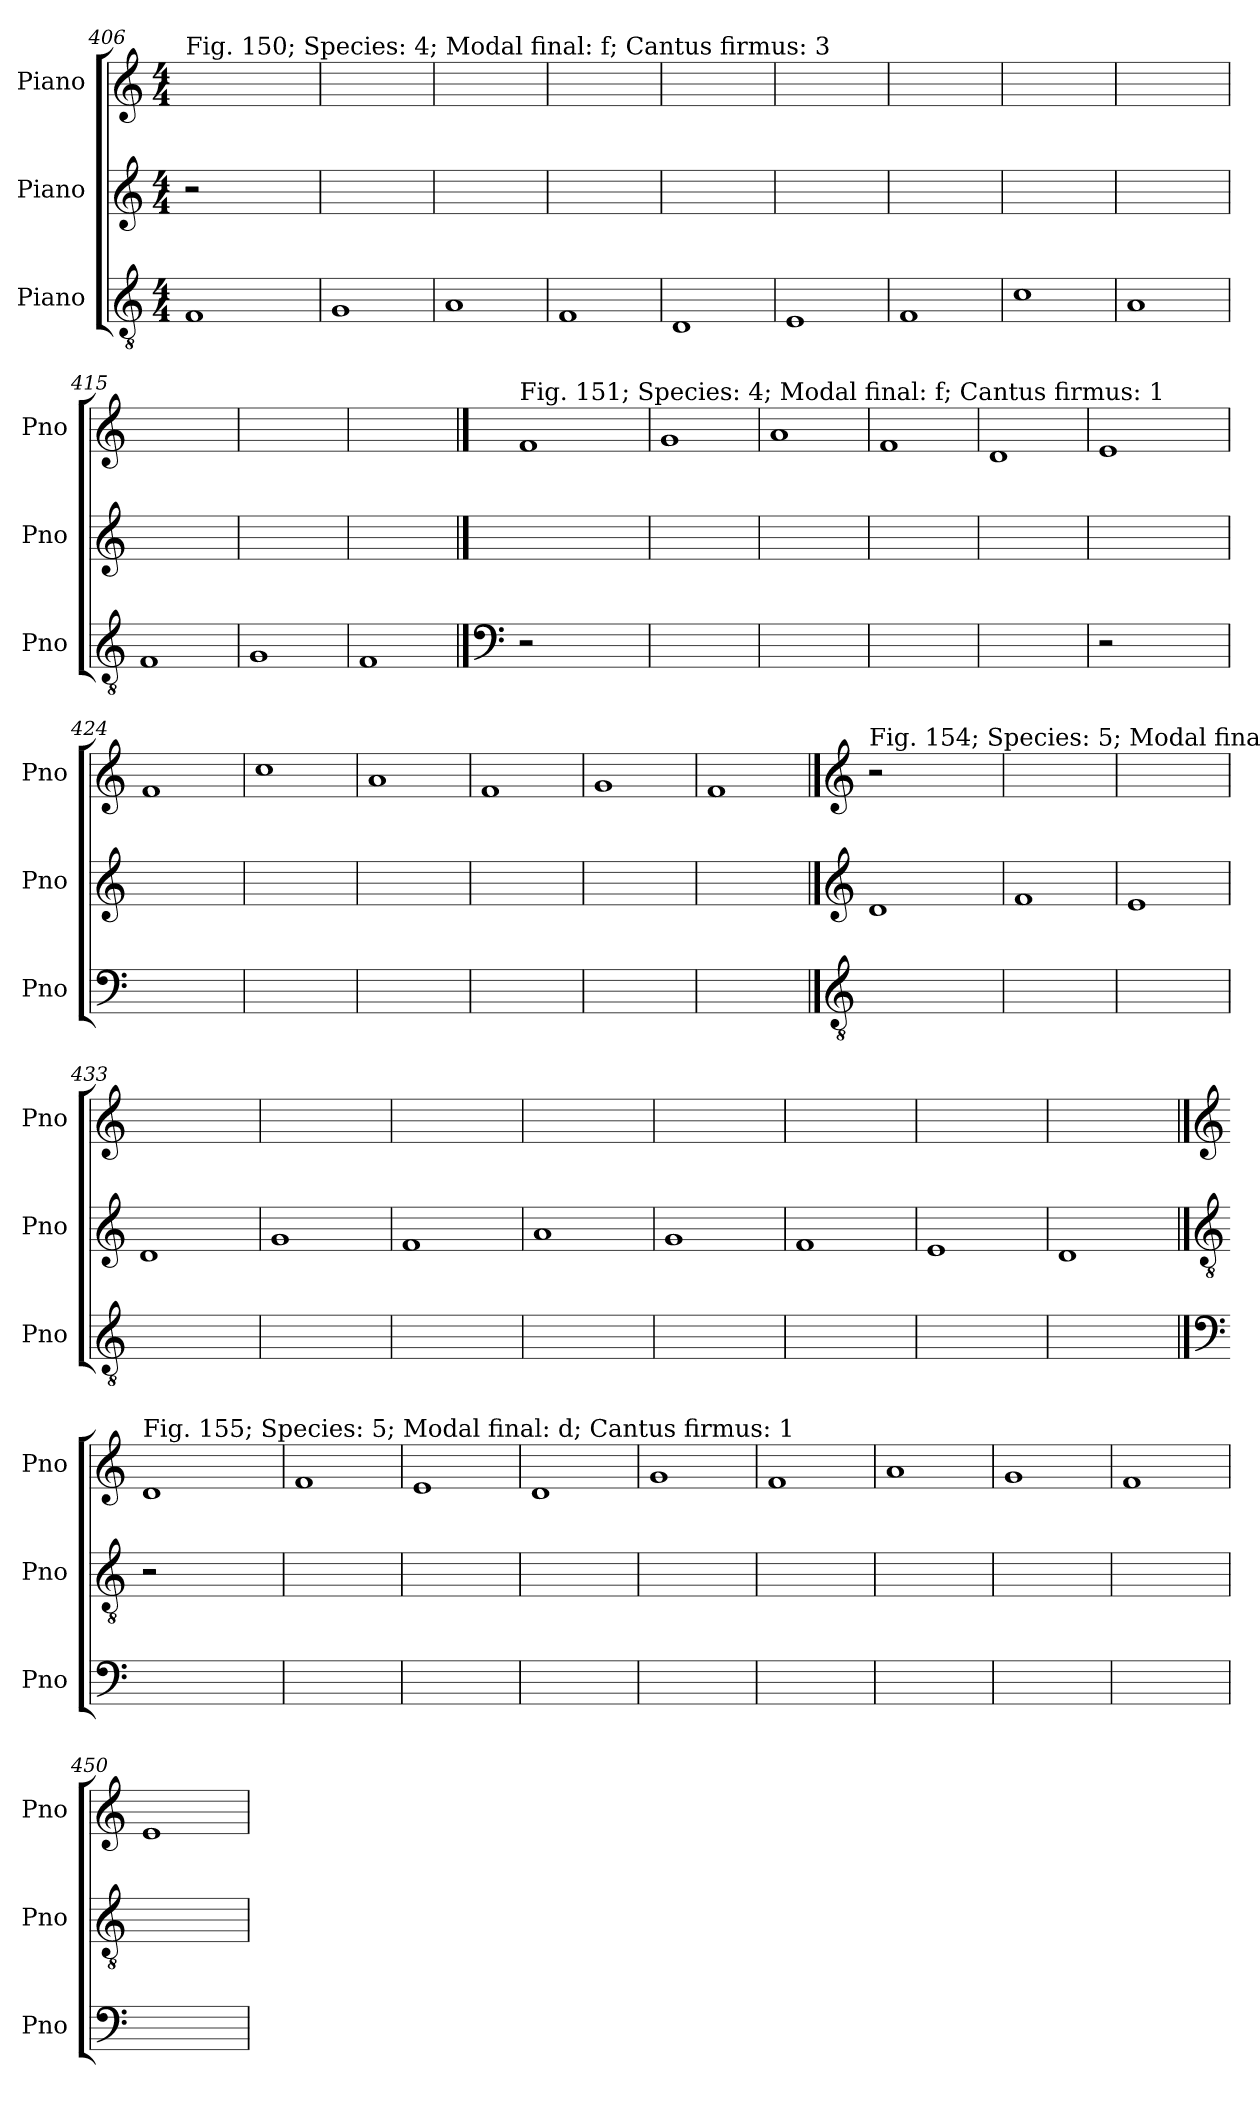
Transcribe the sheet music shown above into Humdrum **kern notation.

**kern	**kern	**kern
*part3	*part2	*part1
*staff3	*staff2	*staff1
*I"Piano	*I"Piano	*I"Piano
*I'Pno	*I'Pno	*I'Pno
!!LO:LB:g=z
*clefGv2	*clefG2	*clefG2
*k[]	*k[]	*k[]
*M4/4	*M4/4	*M4/4
=406	=406	=406
!	!	!LO:TX:a:t=Fig. 150; Species&colon; 4; Modal final&colon; f; Cantus firmus&colon; 3
1F	2r	1ryy
.	2ryy	.
=407	=407	=407
1G	1ryy	1ryy
=408	=408	=408
1A	1ryy	1ryy
=409	=409	=409
1F	1ryy	1ryy
=410	=410	=410
1D	1ryy	1ryy
=411	=411	=411
1E	1ryy	1ryy
=412	=412	=412
1F	1ryy	1ryy
=413	=413	=413
1c	1ryy	1ryy
=414	=414	=414
1A	1ryy	1ryy
=415	=415	=415
1F	1ryy	1ryy
=416	=416	=416
1G	1ryy	1ryy
=417	=417	=417
1F	1ryy	1ryy
!!LO:LB:g=z
==418	==418	==418
*clefF4	*	*
!	!	!LO:TX:a:t=Fig. 151; Species&colon; 4; Modal final&colon; f; Cantus firmus&colon; 1
2r	1ryy	1f
2ryy	.	.
=419	=419	=419
1ryy	1ryy	1g
=420	=420	=420
1ryy	1ryy	1a
=421	=421	=421
1ryy	1ryy	1f
=422	=422	=422
1ryy	1ryy	1d
=423	=423	=423
2r	1ryy	1e
2ryy	.	.
=424	=424	=424
1ryy	1ryy	1f
=425	=425	=425
1ryy	1ryy	1cc
=426	=426	=426
1ryy	1ryy	1a
=427	=427	=427
1ryy	1ryy	1f
=428	=428	=428
1ryy	1ryy	1g
=429	=429	=429
1ryy	1ryy	1f
!!LO:PB:g=z
==430	==430	==430
*clefGv2	*clefG2	*clefG2
!	!	!LO:TX:a:t=Fig. 154; Species&colon; 5; Modal final&colon; d; Cantus firmus&colon; 2
1ryy	1d	2r
.	.	2ryy
=431	=431	=431
1ryy	1f	1ryy
=432	=432	=432
1ryy	1e	1ryy
=433	=433	=433
1ryy	1d	1ryy
=434	=434	=434
1ryy	1g	1ryy
=435	=435	=435
1ryy	1f	1ryy
=436	=436	=436
1ryy	1a	1ryy
=437	=437	=437
1ryy	1g	1ryy
=438	=438	=438
1ryy	1f	1ryy
=439	=439	=439
1ryy	1e	1ryy
=440	=440	=440
1ryy	1d	1ryy
!!LO:LB:g=z
==441	==441	==441
*clefF4	*clefGv2	*clefG2
!	!	!LO:TX:a:t=Fig. 155; Species&colon; 5; Modal final&colon; d; Cantus firmus&colon; 1
1ryy	2r	1d
.	2ryy	.
=442	=442	=442
1ryy	1ryy	1f
=443	=443	=443
1ryy	1ryy	1e
=444	=444	=444
1ryy	1ryy	1d
=445	=445	=445
1ryy	1ryy	1g
=446	=446	=446
1ryy	1ryy	1f
=447	=447	=447
1ryy	1ryy	1a
=448	=448	=448
1ryy	1ryy	1g
=449	=449	=449
1ryy	1ryy	1f
=450	=450	=450
1ryy	1ryy	1e
=	=	=
*-	*-	*-
